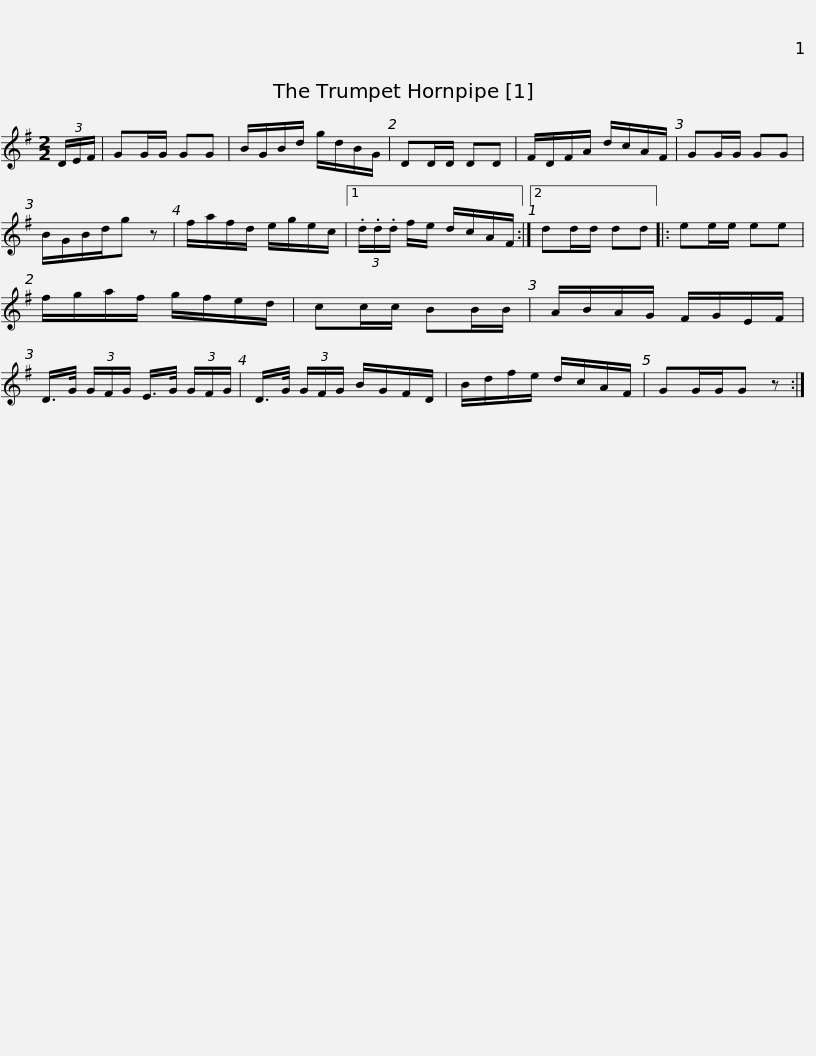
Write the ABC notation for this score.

X:1
L:1/8
M:2/2
I:linebreak $
K:G
V:1 treble
V:1
 (3D/E/F/ | GG/G/ GG | B/G/B/d/ g/d/B/G/ | DD/D/ DD | F/D/F/A/ d/c/A/F/ | %5
 GG/G/ GG | B/G/B/d/g z | f/a/f/d/ e/g/e/c/ |1$ (3.d/.d/.d/ f/e/ d/c/A/F/ :|2 dd/d/ dd |: %10
 ee/e/ ee | f/g/a/f/ g/f/e/d/ | cc/c/ BB/B/ | A/B/A/G/ F/G/E/F/ |$ D/>G/ (3G/F/G/ E/>G/ (3G/F/G/ | %15
 D/>G/ (3G/F/G/ B/G/F/D/ | B/d/f/e/ d/c/A/F/ | GG/G/G z :| %18
